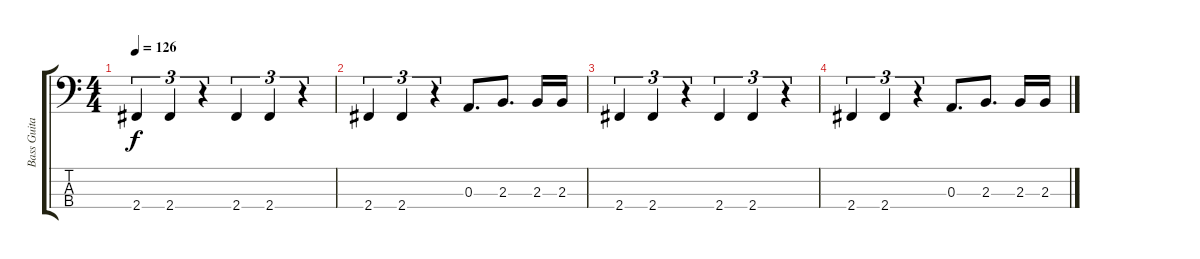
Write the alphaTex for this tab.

\track ("Bass Guitar" "Bass Guita") {instrument electricbassfinger}
\staff {score tabs}
\tuning (G2 D2 A1 E1) {hide}
\ts (4 4)
\tempo 126
\clef f4
\ks c
2.4.4{tu (3 2) dy f volume 0} 2.4.4{tu (3 2)} r.4{tu (3 2)} 2.4.4{tu (3 2)} 2.4.4{tu (3 2)} r.4{tu (3 2)} |
2.4.4{tu (3 2)} 2.4.4{tu (3 2)} r.4{tu (3 2)} 0.3.8{d} 2.3.8{d} 2.3.16 2.3.16 |
2.4.4{tu (3 2)} 2.4.4{tu (3 2)} r.4{tu (3 2)} 2.4.4{tu (3 2)} 2.4.4{tu (3 2)} r.4{tu (3 2)} |
2.4.4{tu (3 2)} 2.4.4{tu (3 2)} r.4{tu (3 2)} 0.3.8{d} 2.3.8{d} 2.3.16 2.3.16
